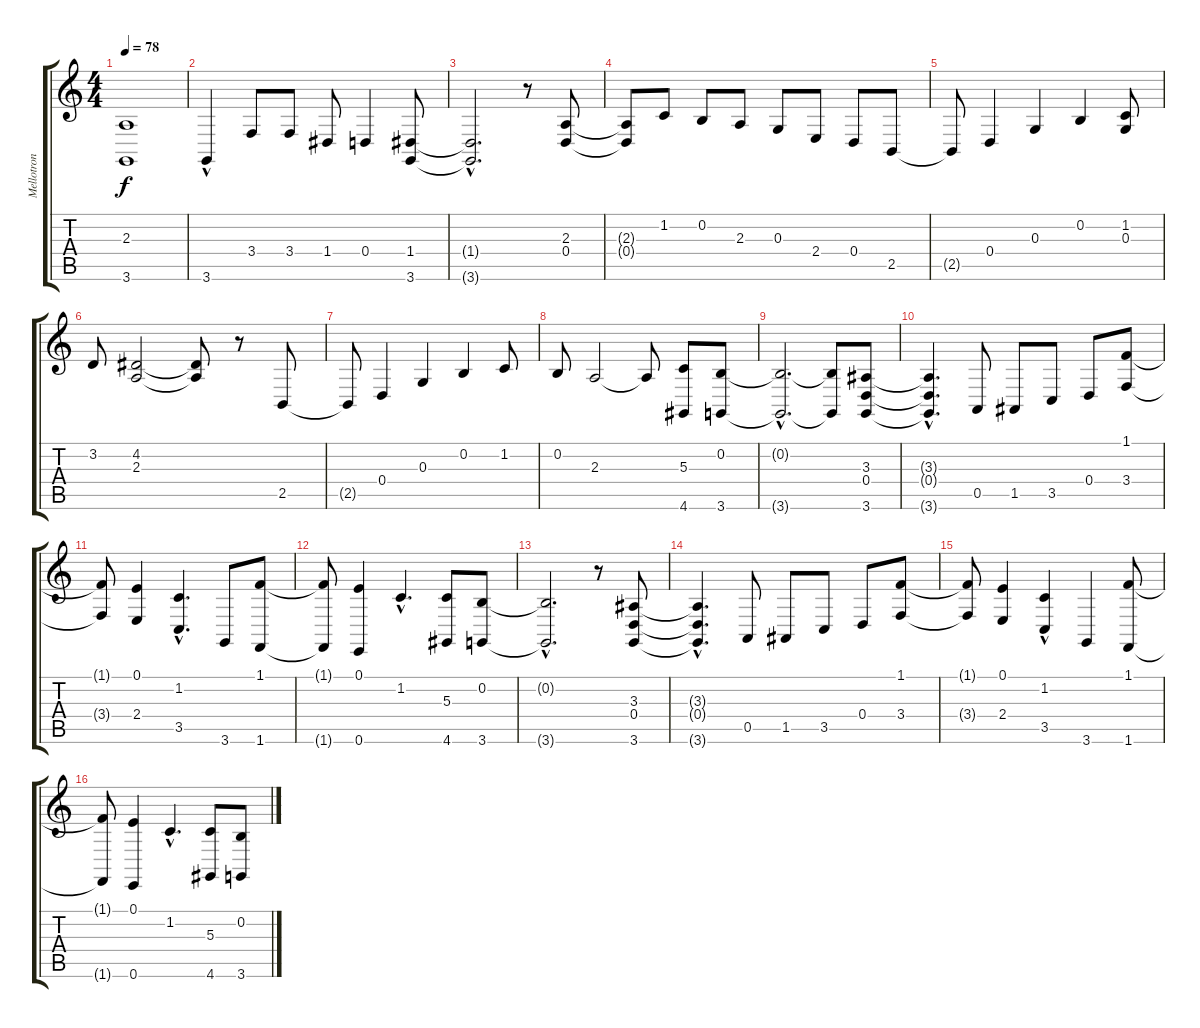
\track ("Mellotron     " "Mellotron ") {instrument clavinet}
\staff {score tabs}
\tuning (E4 B3 G3 D3 A2 E2) {hide}
\ts (4 4)
\tempo 78
\clef g2
\ks c
(2.3 3.6).1{dy f} |
3.6{hac}.4 3.4.8 3.4.8 1.4.8 0.4.4 (1.4 3.6).8 |
(1.4{hac t} 3.6{hac t}).2{d} r.8 (2.3 0.4).8 |
(2.3{t} 0.4{t}).8 1.2.8 0.2.8 2.3.8 0.3.8 2.4.8 0.4.8 2.5.8 |
2.5{t}.8 0.4.4 0.3.4 0.2.4 (1.2 0.3).8 |
3.2.8 (4.2 2.3).2 (4.2{t} 2.3{t}).8 r.8 2.5.8 |
2.5{t}.8 0.4.4 0.3.4 0.2.4 1.2.8 |
0.2.8 2.3.2 2.3{t}.8 (5.3 4.6).8 (0.2 3.6).8 |
(0.2{hac t} 3.6{hac t}).2{d} (0.2{t} 3.6{t}).8 (3.3 0.4 3.6).8 |
(3.3{hac t} 0.4{hac t} 3.6{hac t}).4{d} 0.5.8 1.5.8 3.5.8 0.4.8 (1.1 3.4).8 |
(1.1{t} 3.4{t}).8 (0.1 2.4).4 (1.2{hac} 3.5{hac}).4{d} 3.6.8 (1.1 1.6).8 |
(1.1{t} 1.6{t}).8 (0.1 0.6).4 1.2{hac}.4{d} (5.3 4.6).8 (0.2 3.6).8 |
(0.2{hac t} 3.6{hac t}).2{d} r.8 (3.3 0.4 3.6).8 |
(3.3{hac t} 0.4{hac t} 3.6{hac t}).4{d} 0.5.8 1.5.8 3.5.8 0.4.8 (1.1 3.4).8 |
(1.1{t} 3.4{t}).8 (0.1 2.4).4 (1.2{hac} 3.5).4 3.6.4 (1.1 1.6).8 |
(1.1{t} 1.6{t}).8 (0.1 0.6).4 1.2{hac}.4{d} (5.3 4.6).8 (0.2 3.6).8
